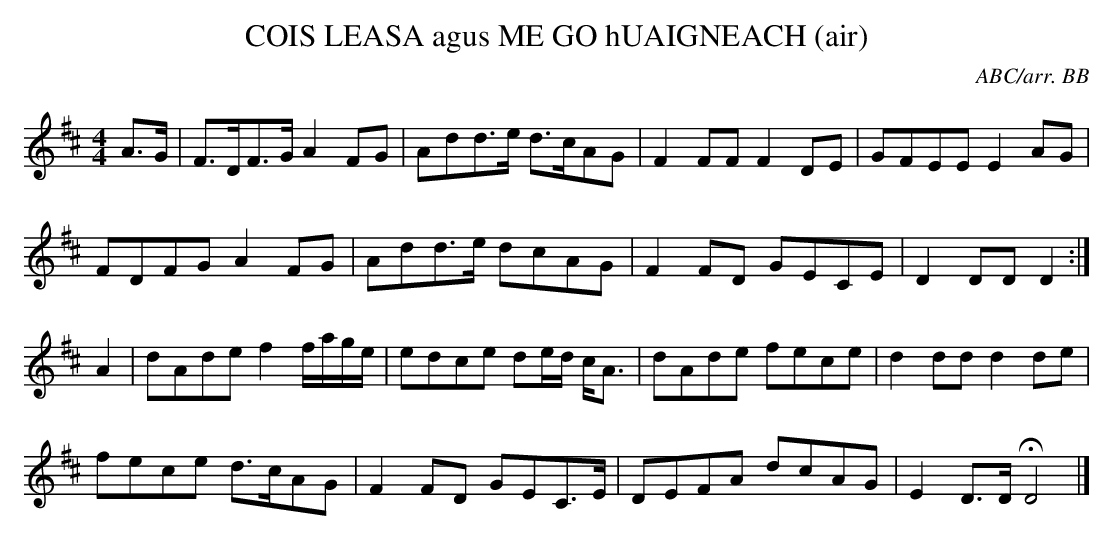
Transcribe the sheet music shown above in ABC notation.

X:1
T:COIS LEASA agus ME GO hUAIGNEACH (air)
C:ABC/arr. BB
Y:"andante con moto"
in translation - "leas" can mean a few things ("benefit", "wisp of hay")
which make no sense here. However if "leasa" is a misprint for "leaba"
the title might mean "I'm Lonely Here Next to the Bed" (best I can do
- sorry!)
L:1/8
M:4/4
K:D
A>G|F>DF>G A2FG|Add>e d>cAG|F2FF F2DE|GFEE E2AG|
FDFG A2FG|Add>e dcAG|F2FD GECE|D2DD D2:|
A2|dAde f2 f/a/g/e/|edce de/d/ c<A|dAde fece|d2dd d2de|
fece d>cAG|F2FD GEC>E|DEFA dcAG|E2D>D HD4|]
